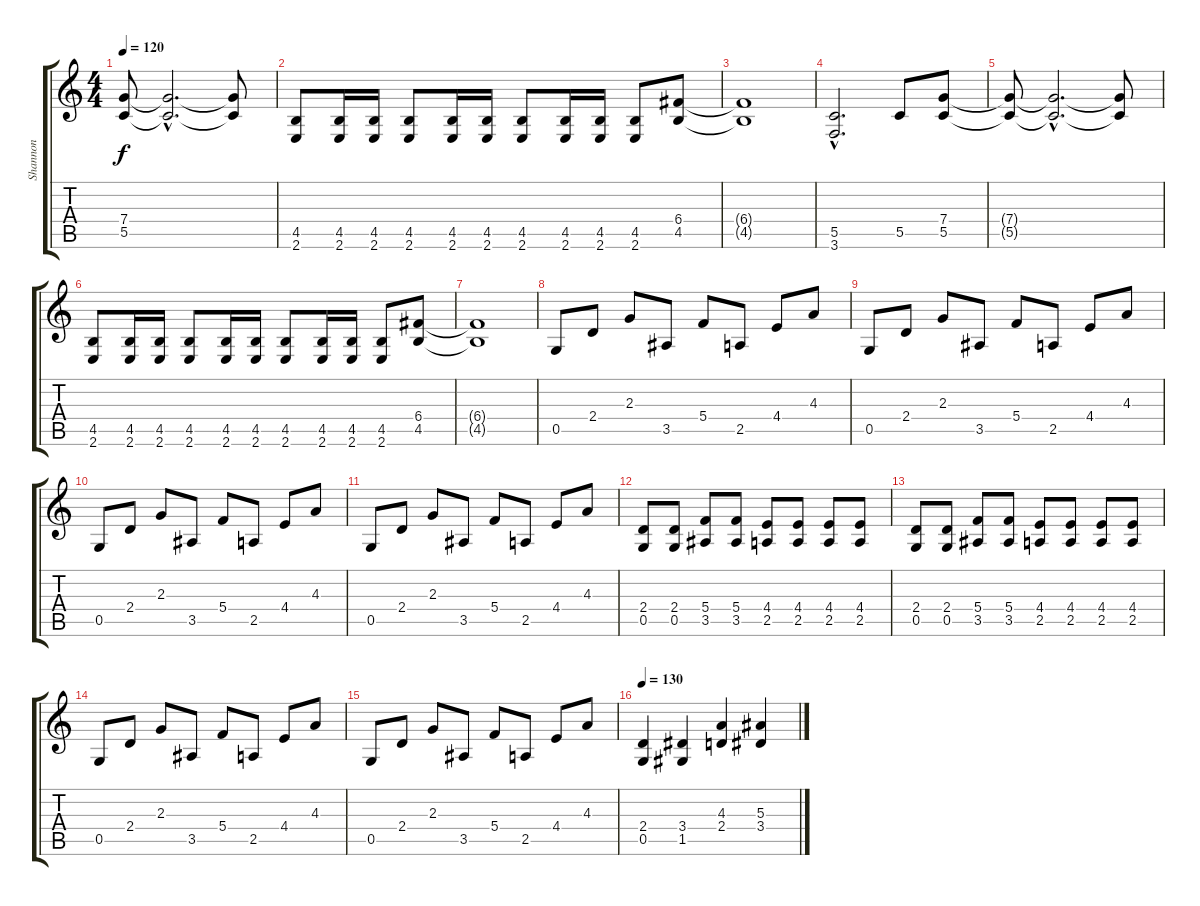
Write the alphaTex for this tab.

\track ("Shannon" "Shannon") {instrument distortionguitar}
\staff {score tabs}
\tuning (D4 A3 F3 C3 G2 D2) {hide}
\ts (4 4)
\tempo 120
\clef g2
\ks c
(7.4{t} 5.5{t}).8{dy f} (7.4{hac t} 5.5{hac t}).2{d} (7.4{t} 5.5{t}).8 |
(4.5 2.6).8 (4.5 2.6).16 (4.5 2.6).16 (4.5 2.6).8 (4.5 2.6).16 (4.5 2.6).16 (4.5 2.6).8 (4.5 2.6).16 (4.5 2.6).16 (4.5 2.6).8 (6.4 4.5).8 |
(6.4{t} 4.5{t}).1 |
(5.5{hac} 3.6{hac}).2{d} 5.5.8 (7.4 5.5).8 |
(7.4{t} 5.5{t}).8 (7.4{hac t} 5.5{hac t}).2{d} (7.4{t} 5.5{t}).8 |
(4.5 2.6).8 (4.5 2.6).16 (4.5 2.6).16 (4.5 2.6).8 (4.5 2.6).16 (4.5 2.6).16 (4.5 2.6).8 (4.5 2.6).16 (4.5 2.6).16 (4.5 2.6).8 (6.4 4.5).8 |
(6.4{t} 4.5{t}).1 |
0.5.8 2.4.8 2.3.8 3.5.8 5.4.8 2.5.8 4.4.8 4.3.8 |
0.5.8 2.4.8 2.3.8 3.5.8 5.4.8 2.5.8 4.4.8 4.3.8 |
0.5.8 2.4.8 2.3.8 3.5.8 5.4.8 2.5.8 4.4.8 4.3.8 |
0.5.8 2.4.8 2.3.8 3.5.8 5.4.8 2.5.8 4.4.8 4.3.8 |
(2.4 0.5).8 (2.4 0.5).8 (5.4 3.5).8 (5.4 3.5).8 (4.4 2.5).8 (4.4 2.5).8 (4.4 2.5).8 (4.4 2.5).8 |
(2.4 0.5).8 (2.4 0.5).8 (5.4 3.5).8 (5.4 3.5).8 (4.4 2.5).8 (4.4 2.5).8 (4.4 2.5).8 (4.4 2.5).8 |
0.5.8 2.4.8 2.3.8 3.5.8 5.4.8 2.5.8 4.4.8 4.3.8 |
0.5.8 2.4.8 2.3.8 3.5.8 5.4.8 2.5.8 4.4.8 4.3.8 |
\tempo 130
(2.4 0.5).4 (3.4 1.5).4 (4.3 2.4).4 (5.3 3.4).4
